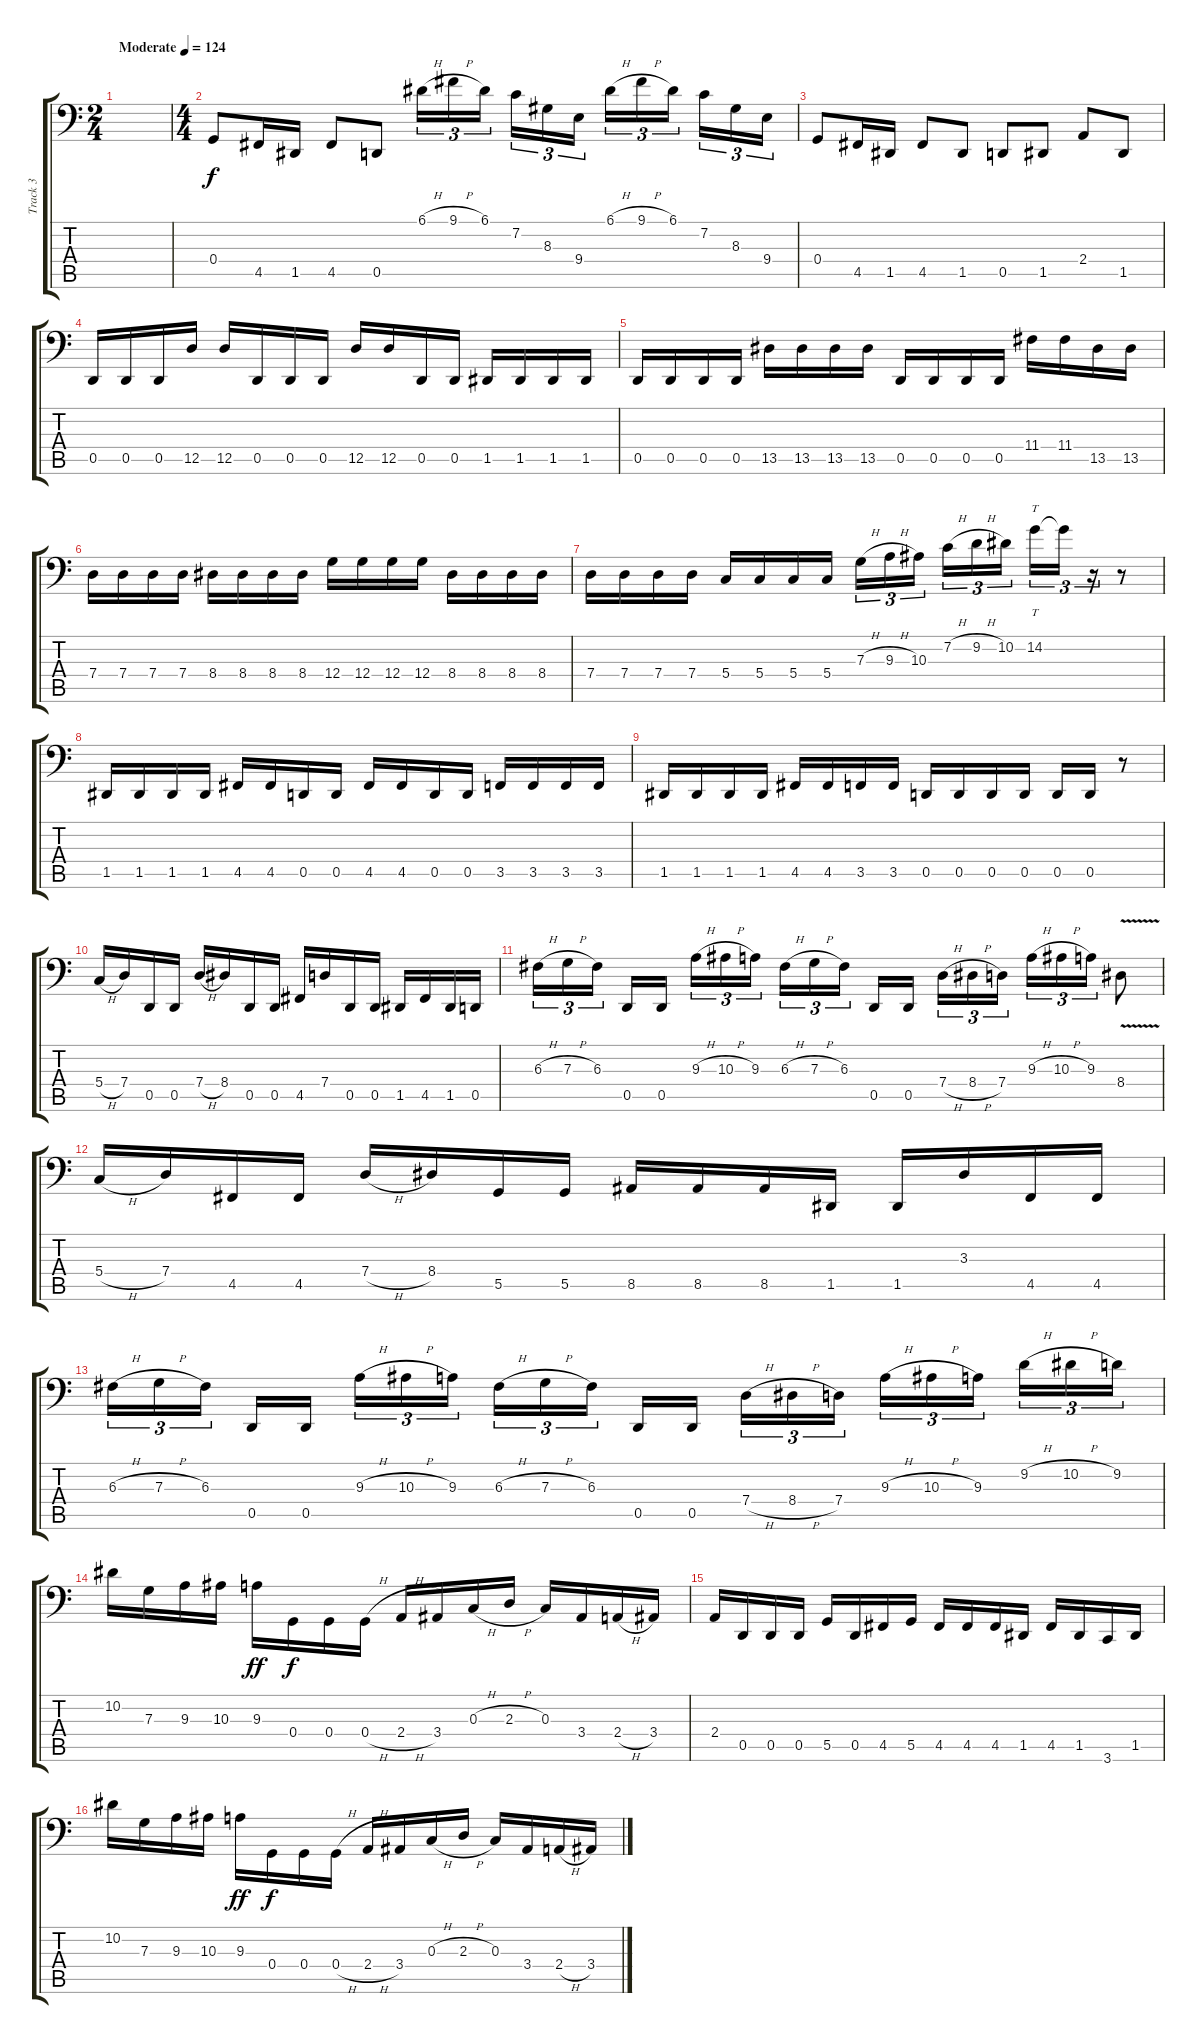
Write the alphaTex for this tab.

\track ("Track 3" "Track 3") {instrument electricbassfinger}
\staff {score tabs}
\tuning (A2 F2 C2 G1 D1 A0) {hide}
\ts (2 4)
\tempo (124 "Moderate")
\clef f4
\ks c
|
\ts (4 4)
0.4.8 4.5.16 1.5.16 4.5.8 0.5.8{instrument slapbass1} 6.1{h}.16{tu (3 2) instrument electricbassfinger} 9.1{h}.16{tu (3 2)} 6.1.16{tu (3 2) beam splitsecondary} 7.2.16{tu (3 2)} 8.3.16{tu (3 2)} 9.4.16{tu (3 2)} 6.1{h}.16{tu (3 2)} 9.1{h}.16{tu (3 2)} 6.1.16{tu (3 2) beam splitsecondary} 7.2.16{tu (3 2)} 8.3.16{tu (3 2)} 9.4.16{tu (3 2)} |
0.4.8 4.5.16 1.5.16 4.5.8 1.5.8 0.5.8 1.5.8 2.4.8 1.5.8 |
0.5.16 0.5.16 0.5.16 12.5.16 12.5.16 0.5.16 0.5.16 0.5.16 12.5.16 12.5.16 0.5.16 0.5.16 1.5.16 1.5.16 1.5.16 1.5.16 |
0.5.16 0.5.16 0.5.16 0.5.16 13.5.16 13.5.16 13.5.16 13.5.16 0.5.16 0.5.16 0.5.16 0.5.16 11.4.16 11.4.16 13.5.16 13.5.16 |
7.4.16 7.4.16 7.4.16 7.4.16 8.4.16 8.4.16 8.4.16 8.4.16 12.4.16 12.4.16 12.4.16 12.4.16 8.4.16 8.4.16 8.4.16 8.4.16 |
7.4.16 7.4.16 7.4.16 7.4.16 5.4.16 5.4.16 5.4.16 5.4.16 7.3{h}.16{tu (3 2)} 9.3{h}.16{tu (3 2)} 10.3.16{tu (3 2) beam splitsecondary} 7.2{h}.16{tu (3 2)} 9.2{h}.16{tu (3 2)} 10.2.16{tu (3 2)} 14.2.16{tt tu (3 2)} 14.2{t}.16{tu (3 2)} r.16{tu (3 2)} r.8 |
1.5.16 1.5.16 1.5.16 1.5.16 4.5.16 4.5.16 0.5.16 0.5.16 4.5.16 4.5.16 0.5.16 0.5.16 3.5.16 3.5.16 3.5.16 3.5.16 |
1.5.16 1.5.16 1.5.16 1.5.16 4.5.16 4.5.16 3.5.16 3.5.16 0.5.16 0.5.16 0.5.16 0.5.16 0.5.16 0.5.16 r.8 |
5.4{h}.16 7.4.16 0.5.16 0.5.16 7.4{h}.16 8.4.16 0.5.16 0.5.16 4.5.16 7.4.16 0.5.16 0.5.16 1.5.16 4.5.16 1.5.16 0.5.16 |
6.3{h}.16{tu (3 2)} 7.3{h}.16{tu (3 2)} 6.3.16{tu (3 2) beam splitsecondary} 0.5.16 0.5.16 9.3{h}.16{tu (3 2)} 10.3{h}.16{tu (3 2)} 9.3.16{tu (3 2) beam splitsecondary} 6.3{h}.16{tu (3 2)} 7.3{h}.16{tu (3 2)} 6.3.16{tu (3 2)} 0.5.16 0.5.16{beam splitsecondary} 7.4{h}.16{tu (3 2)} 8.4{h}.16{tu (3 2)} 7.4.16{tu (3 2)} 9.3{h}.16{tu (3 2)} 10.3{h}.16{tu (3 2)} 9.3.16{tu (3 2)} 8.4{v}.8 |
5.4{h}.16 7.4.16 4.5.16 4.5.16 7.4{h}.16 8.4.16 5.5.16 5.5.16 8.5.16 8.5.16 8.5.16 1.5.16 1.5.16 3.3.16 4.5.16 4.5.16 |
6.3{h}.16{tu (3 2)} 7.3{h}.16{tu (3 2)} 6.3.16{tu (3 2) beam splitsecondary} 0.5.16 0.5.16 9.3{h}.16{tu (3 2)} 10.3{h}.16{tu (3 2)} 9.3.16{tu (3 2) beam splitsecondary} 6.3{h}.16{tu (3 2)} 7.3{h}.16{tu (3 2)} 6.3.16{tu (3 2)} 0.5.16 0.5.16{beam splitsecondary} 7.4{h}.16{tu (3 2)} 8.4{h}.16{tu (3 2)} 7.4.16{tu (3 2)} 9.3{h}.16{tu (3 2)} 10.3{h}.16{tu (3 2)} 9.3.16{tu (3 2) beam splitsecondary} 9.2{h}.16{tu (3 2)} 10.2{h}.16{tu (3 2)} 9.2.16{tu (3 2)} |
10.2.16 7.3.16 9.3.16 10.3.16 9.3.16{dy ff} 0.4.16{dy f} 0.4.16 0.4{h}.16 2.4{h}.16 3.4.16 0.3{h}.16 2.3{h}.16 0.3.16 3.4.16 2.4{h}.16 3.4.16 |
2.4.16 0.5.16 0.5.16 0.5.16 5.5.16 0.5.16 4.5.16 5.5.16 4.5.16 4.5.16 4.5.16 1.5.16 4.5.16 1.5.16 3.6.16 1.5.16 |
10.2.16 7.3.16 9.3.16 10.3.16 9.3.16{dy ff} 0.4.16{dy f} 0.4.16 0.4{h}.16 2.4{h}.16 3.4.16 0.3{h}.16 2.3{h}.16 0.3.16 3.4.16 2.4{h}.16 3.4.16
